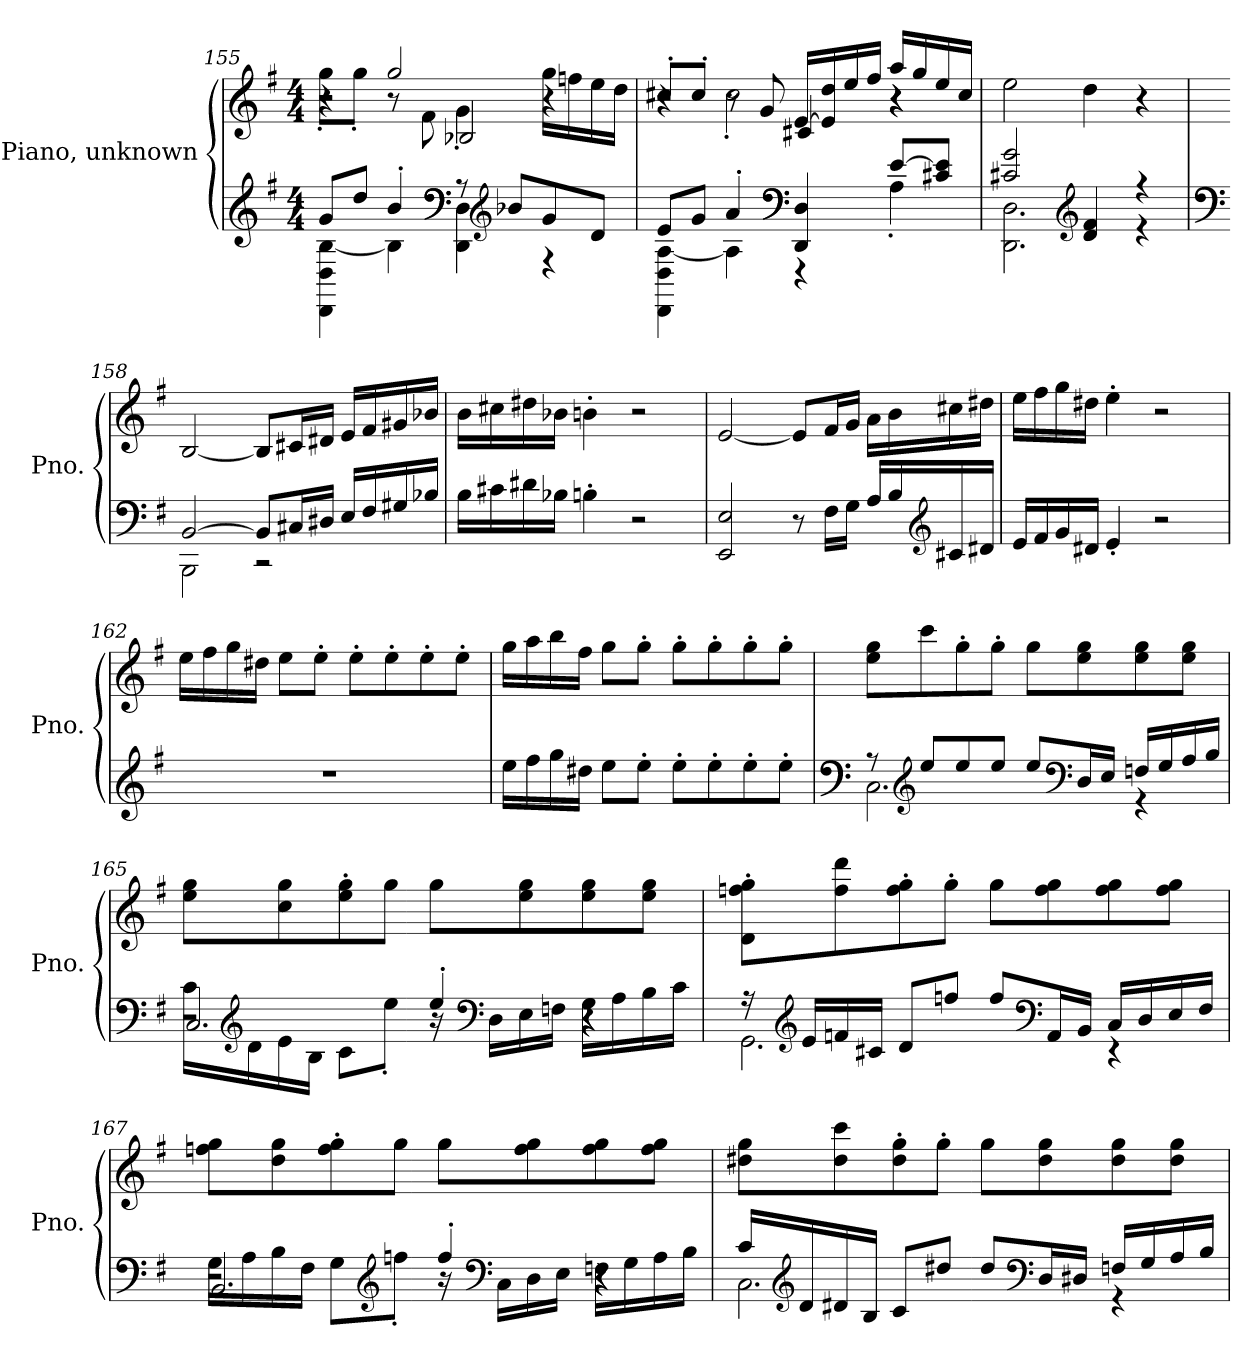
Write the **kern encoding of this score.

**kern	**kern
*part1	*part1
*staff2	*staff1
*I"Piano, unknown	*
*I'Pno.	*
*clefG2	*clefG2
*k[f#]	*k[f#]
*M4/4	*M4/4
=155	=155
*^	*^
*	*	*	*^
8g/L	4DD\ 4D\ [4B\	4r	8gg'\L	2r
8dd/J	.	.	8gg'\J	.
4b'/	4B\]	2gg/	8r	.
.	.	.	8f#\	.
*clefF4	*	*	*	*
8r	4DD\ 4D\	.	4g'\	2B-X/
*clefG2	*	*	*	*
8b-X/L	.	.	.	.
8g/	4r	4r	16gg\LL	.
.	.	.	16ffn\	.
8d/J	.	.	16ee\	.
.	.	.	16dd\JJ	.
=156	=156	=156	=156	=156
8e/L	4DD\ 4D\ [4A\	8cc#X'/L	4r	2r
8g/J	.	8cc#'/J	.	.
4a'/	4A\]	8r	2cc#'\	.
.	.	8g/	.	.
*clefF4	*	*	*	*
4DD/ 4D/	4r	[16e/LL	.	4c#X/
.	.	16e/] 16dd/	.	.
.	.	16ee/	.	.
.	.	16ff#/JJ	.	.
[8e/L	4A'\	16aa/LL	4r	4r
.	.	16gg/	.	.
8c#X/ 8e/]J	.	16ee/	.	.
.	.	16cc#/JJ	.	.
*	*	*v	*v	*v
!!LO:LB:g=z
=157	=157	=157
2c#X/ 2g/	2.DD\ 2.D\	2ee\
*clefG2	*	*
4d/ 4f#/	.	4dd\
4r	4r	4r
=158	=158	=158
*clefF4	*	*
[2BB/	2BBB\	[2B/
8BB/L]	2r	8B/L]
16C#X/L	.	16c#X/L
16D#X/JJ	.	16d#X/JJ
16E/LL	.	16e/LL
16F#/	.	16f#/
16G#X/	.	16g#X/
16B-X/JJ	.	16b-X/JJ
*v	*v	*
=159	=159
16B\LL	16b\LL
16c#X\	16cc#X\
16d#X\	16dd#X\
16B-X\JJ	16b-X\JJ
4Bn'\	4bn'\
2r	2r
=160	=160
2EE/ 2E/	[2e/
8r	8e/L]
16F#\LL	16f#/L
16G\JJ	16g/JJ
16A/LL	16a\LL
16B/	16b\
*clefG2	*
16c#X/	16cc#X\
16d#X/JJ	16dd#X\JJ
!!LO:LB:g=z
=161	=161
16e/LL	16ee\LL
16f#/	16ff#\
16g/	16gg\
16d#X/JJ	16dd#X\JJ
4e'/	4ee'\
2r	2r
=162	=162
1r	16ee\LL
.	16ff#\
.	16gg\
.	16dd#X\JJ
.	8ee\L
.	8ee'\J
.	8ee'\L
.	8ee'\
.	8ee'\
.	8ee'\J
=163	=163
16ee\LL	16gg\LL
16ff#\	16aa\
16gg\	16bb\
16dd#X\JJ	16ff#\JJ
8ee\L	8gg\L
8ee'\J	8gg'\J
8ee'\L	8gg'\L
8ee'\	8gg'\
8ee'\	8gg'\
8ee'\J	8gg'\J
!!LO:PB:g=z
=164	=164
*clefF4	*
*^	*
8r	2.C\	8ee\ 8gg\L
*clefG2	*	*
8ee/L	.	8ccc\
8ee/	.	8gg'\
8ee/J	.	8gg'\J
8ee/L	.	8gg\L
*clefF4	*	*
16D/L	.	8ee\ 8gg\
16E/JJ	.	.
16Fn/LL	4r	8ee\ 8gg\
16G/	.	.
16A/	.	8ee\ 8gg\J
16B/JJ	.	.
=165	=165	=165
*	*^	*
2r	16c\LL	2.C/	8ee\ 8gg\L
*clefG2	*	*	*
.	16d\	.	.
.	16e\	.	8cc\ 8gg\
.	16B\JJ	.	.
.	8c\L	.	8ee\' 8gg\'
.	8ee'\J	.	8gg\J
4ee'/	16r	.	8gg\L
*clefF4	*	*	*
.	16D\LL	.	.
.	16E\	.	8ee\ 8gg\
.	16Fn\JJ	.	.
4r	16G\LL	4r	8ee\ 8gg\
.	16A\	.	.
.	16B\	.	8ee\ 8gg\J
.	16c\JJ	.	.
*	*v	*v	*
!!LO:LB:g=z
=166	=166	=166
16r	2.GG\	8d\' 8ffn\' 8gg\'L
*clefG2	*	*
16e/LL	.	.
16fn/	.	8ff\ 8ddd\
16c#X/JJ	.	.
8d/L	.	8ff\' 8gg\'
8ffn/J	.	8gg'\J
8ff/L	.	8gg\L
*clefF4	*	*
16AA/L	.	8ff\ 8gg\
16BB/JJ	.	.
16C/LL	4r	8ff\ 8gg\
16D/	.	.
16E/	.	8ff\ 8gg\J
16F#/JJ	.	.
=167	=167	=167
*	*^	*
2r	16G\LL	2.BB/	8ffn\ 8gg\L
.	16A\	.	.
.	16B\	.	8dd\ 8gg\
.	16F#\JJ	.	.
.	8G\L	.	8ff\' 8gg\'
*clefG2	*	*	*
.	8ffn'\J	.	8gg\J
4ff'/	16r	.	8gg\L
*clefF4	*	*	*
.	16C\LL	.	.
.	16D\	.	8ff\ 8gg\
.	16E\JJ	.	.
4r	16Fn\LL	4r	8ff\ 8gg\
.	16G\	.	.
.	16A\	.	8ff\ 8gg\J
.	16B\JJ	.	.
*	*v	*v	*
!!LO:LB:g=z
=168	=168	=168
16c/LL	2.C\	8dd#X\ 8gg\L
*clefG2	*	*
16d/	.	.
16d#X/	.	8dd#\ 8ccc\
16B/JJ	.	.
8c/L	.	8dd#\' 8gg\'
8dd#X/J	.	8gg'\J
8dd#/L	.	8gg\L
*clefF4	*	*
16D/L	.	8dd#\ 8gg\
16D#X/JJ	.	.
16Fn/LL	4r	8dd#\ 8gg\
16G/	.	.
16A/	.	8dd#\ 8gg\J
16B/JJ	.	.
*v	*v	*
=	=
*-	*-
